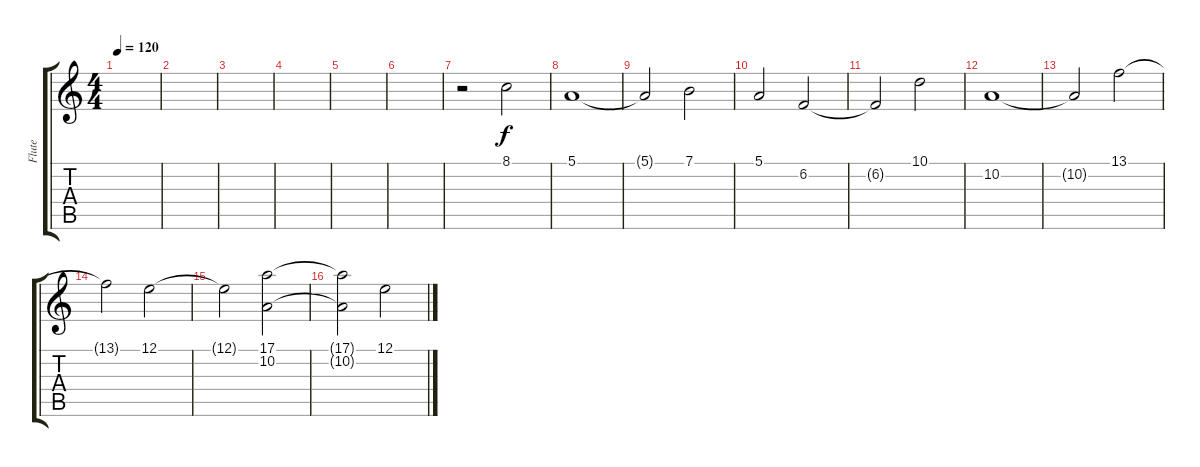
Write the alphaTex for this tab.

\track ("Flute" "Flute") {instrument stringensemble2}
\staff {score tabs}
\tuning (E4 B3 G3 D3 A2 E2) {hide}
\ts (4 4)
\tempo 120
\clef g2
\ks c
|
|
|
|
|
|
r.2 8.1.2 |
5.1.1 |
5.1{t}.2 7.1.2 |
5.1.2 6.2.2 |
6.2{t}.2 10.1.2 |
10.2.1 |
10.2{t}.2 13.1.2 |
13.1{t}.2 12.1.2 |
12.1{t}.2 (17.1 10.2).2 |
(17.1{t} 10.2{t}).2 12.1.2
